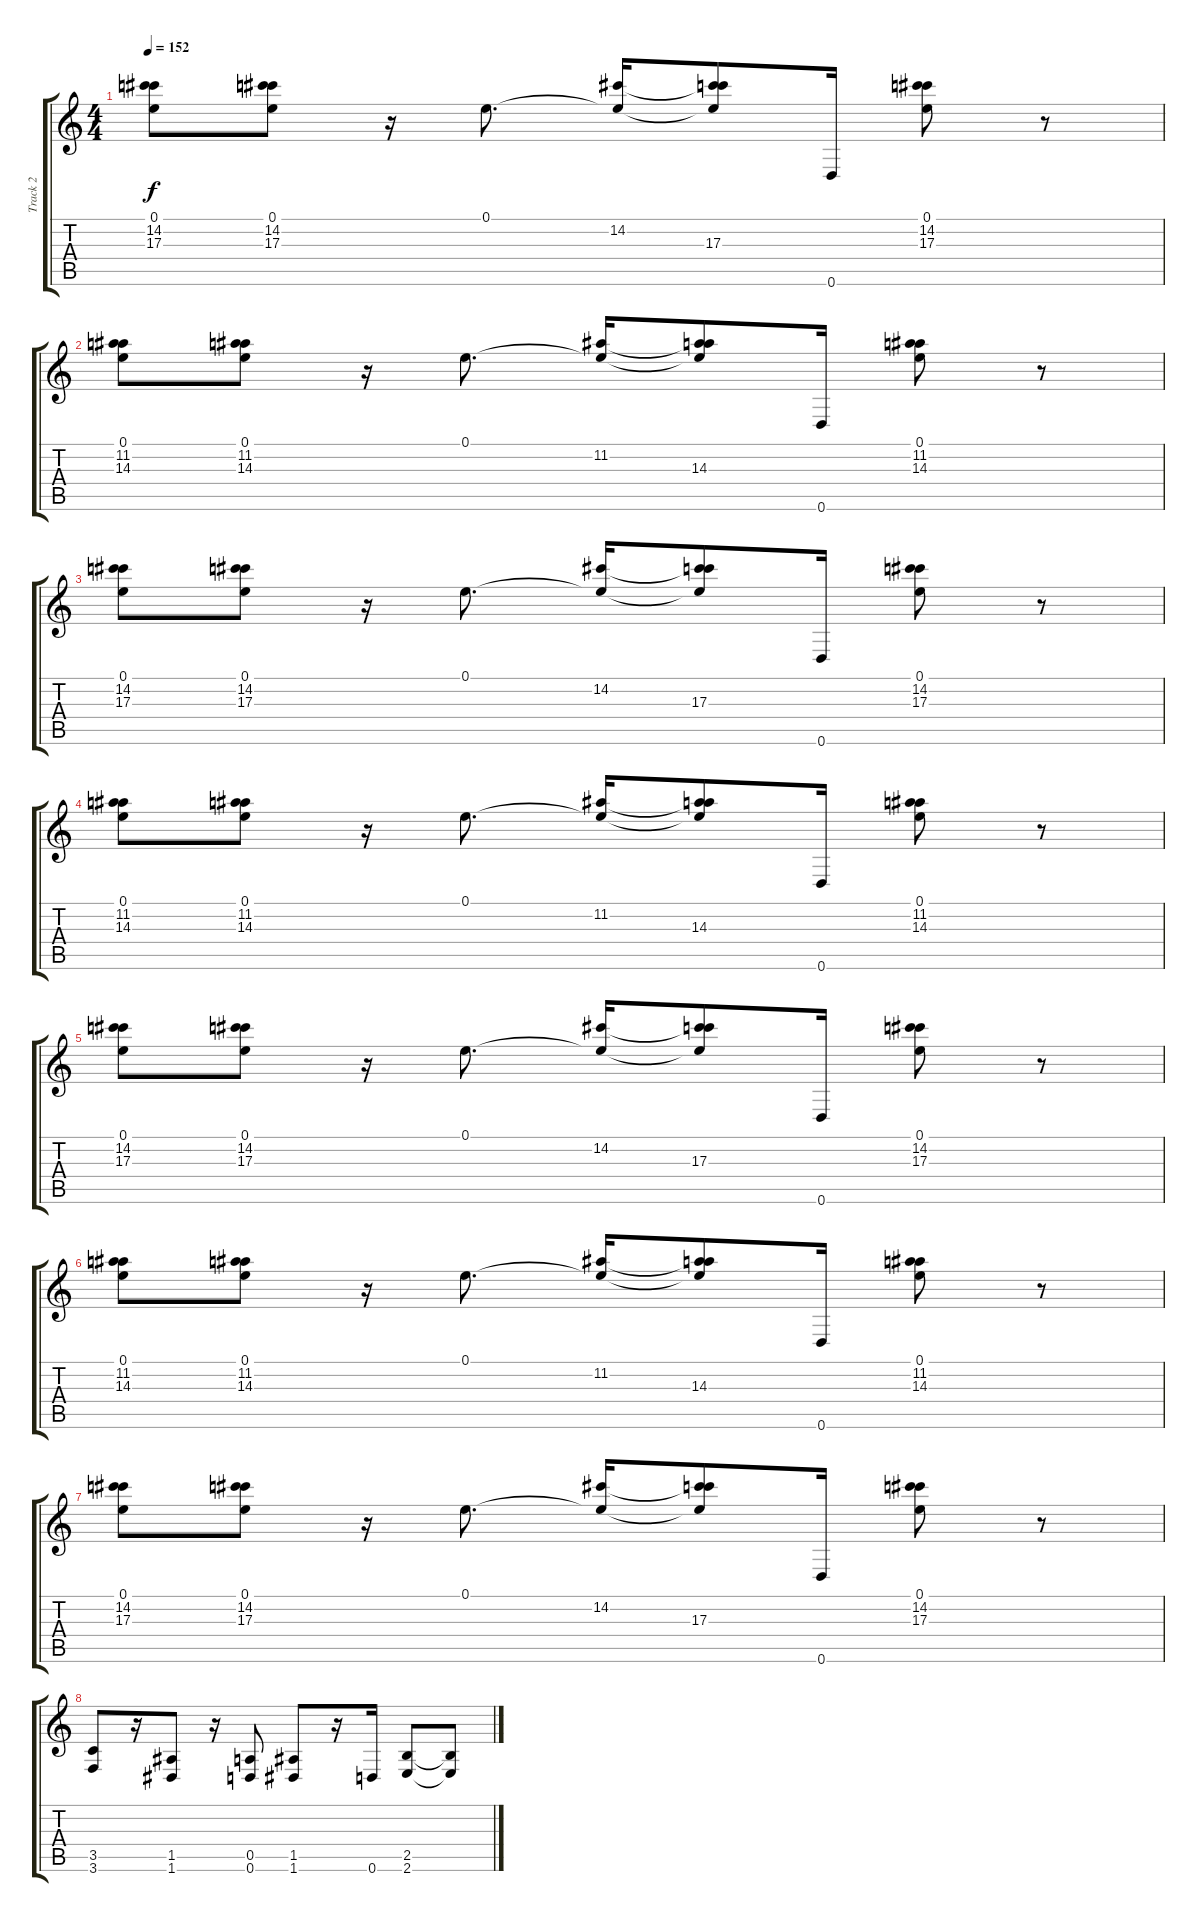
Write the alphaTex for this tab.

\track ("Track 2" "Track 2") {instrument overdrivenguitar}
\staff {score tabs}
\tuning (E4 B3 G3 D3 A2 D2) {hide}
\ts (4 4)
\tempo 152
\clef g2
\ks c
(0.1 14.2 17.3).8{dy f} (0.1 14.2 17.3).8 r.16 0.1.8{d} (0.1{t} 14.2).16 (0.1{t} 14.2{t} 17.3).8 0.6.16 (0.1 14.2 17.3).8 r.8 |
(0.1 11.2 14.3).8 (0.1 11.2 14.3).8 r.16 0.1.8{d} (0.1{t} 11.2).16 (0.1{t} 11.2{t} 14.3).8 0.6.16 (0.1 11.2 14.3).8 r.8 |
(0.1 14.2 17.3).8 (0.1 14.2 17.3).8 r.16 0.1.8{d} (0.1{t} 14.2).16 (0.1{t} 14.2{t} 17.3).8 0.6.16 (0.1 14.2 17.3).8 r.8 |
(0.1 11.2 14.3).8 (0.1 11.2 14.3).8 r.16 0.1.8{d} (0.1{t} 11.2).16 (0.1{t} 11.2{t} 14.3).8 0.6.16 (0.1 11.2 14.3).8 r.8 |
(0.1 14.2 17.3).8 (0.1 14.2 17.3).8 r.16 0.1.8{d} (0.1{t} 14.2).16 (0.1{t} 14.2{t} 17.3).8 0.6.16 (0.1 14.2 17.3).8 r.8 |
(0.1 11.2 14.3).8 (0.1 11.2 14.3).8 r.16 0.1.8{d} (0.1{t} 11.2).16 (0.1{t} 11.2{t} 14.3).8 0.6.16 (0.1 11.2 14.3).8 r.8 |
(0.1 14.2 17.3).8 (0.1 14.2 17.3).8 r.16 0.1.8{d} (0.1{t} 14.2).16 (0.1{t} 14.2{t} 17.3).8 0.6.16 (0.1 14.2 17.3).8 r.8 |
(3.5 3.6).8 r.16 (1.5 1.6).8 r.16 (0.5 0.6).8 (1.5 1.6).8 r.16 0.6.16 (2.5 2.6).8 (2.5{t} 2.6{t}).8
